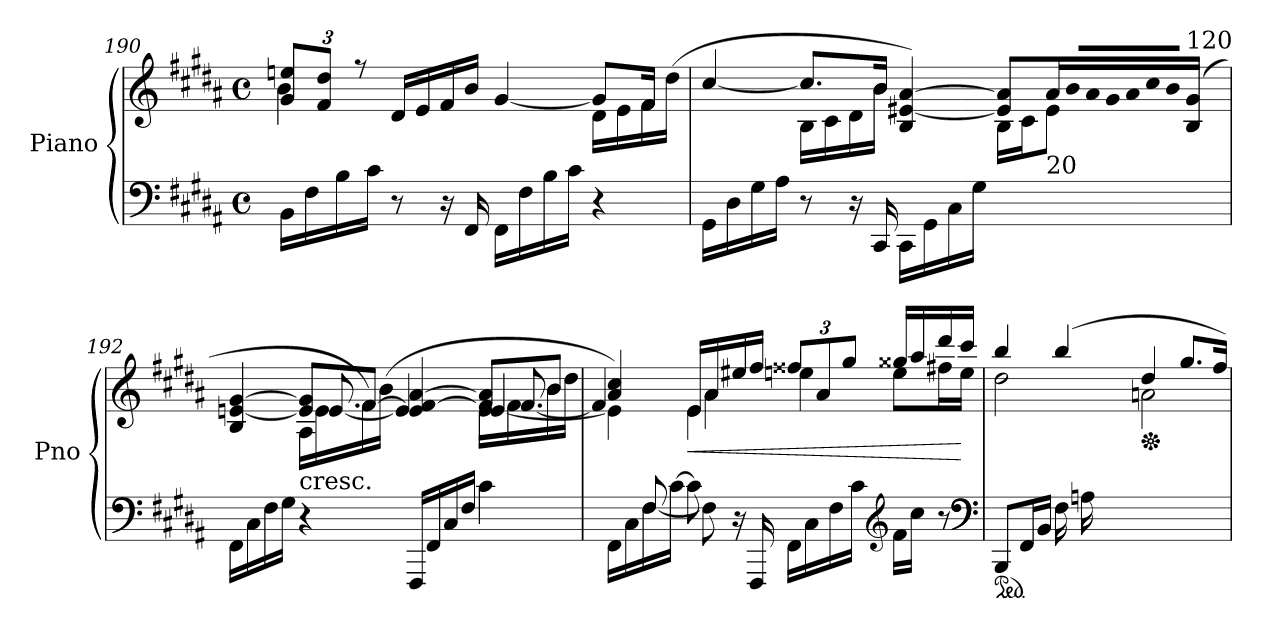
**kern	**kern	**dynam
*part1	*part1	*part1
*staff2	*staff1	*staff1/2
*I"Piano	*	*
*I'Pno	*	*
!!LO:LB:g=z
*clefF4	*clefG2	*
*k[f#c#g#d#a#]	*k[f#c#g#d#a#]	*
*B:	*B:	*
*M4/4	*M4/4	*
*met(c)	*met(c)	*
*	*Xbrackettup	*
=190	=190	=190
*	*^	*
(16BB\LL	12g#/ 12een/L	4b\	.
16F#\	.	.	.
.	12f#/ 12dd#/J	.	.
16B\	.	.	.
.	12r	.	.
16c#\JJ	.	.	.
8r	16d#/LL	2ryy	.
.	16e/	.	.
16r	16f#/	.	.
16FF#/	16b/JJ	.	.
16FF#\LL	[4g#/	.	.
16F#\	.	.	.
16B\	.	.	.
16c#\JJ	.	.	.
4r	8g#/L]	16d#\LL	.
.	.	16e\	.
.	16f#/Jk	16f#\	.
.	16ryy	(16dd#\JJ	.
=191	=191	=191	=191
*	*	*^	*
16GG#\LL	[4cc#/	4ryy	1920%1697ryy	.
16D#\	.	.	.	.
16G#\	.	.	.	.
16A#\JJ	.	.	.	.
8r	8.cc#/L]	16B\LL	.	.
.	.	16c#\	.	.
16r	.	16d#\	.	.
16CC#/	16b/Jk	16b\JJ	.	.
(16CC#\LL	4B/ [4e#X/ [4a#/)	4ryy	.	.
16GG#\	.	.	.	.
16C#\	.	.	.	.
16G#\JJ	.	.	.	.
4ryy	8e#/] 8a#/]L	16B\LL	.	.
.	.	16c#\J	.	.
!	!LO:TX:b:t=20	!	!	!
.	16a#/L	8e#\J	.	.
*	*	*	*Xtuplet	*
!	!	!	!LO:N:vis=8	!
.	.	.	1920%17b/L	.
!	!	!	!LO:N:vis=8	!
.	.	.	1920%17a#/	.
!	!	!	!LO:N:vis=8	!
.	.	.	1920%17g#/	.
!	!	!	!LO:N:vis=8	!
.	.	.	1920%17a#/	.
!	!	!	!LO:N:vis=8	!
.	.	.	1920%17cc#/	.
!	!	!	!LO:N:vis=8	!
.	.	.	1920%17b/J	.
.	.	.	1920%121ryy	.
!	!LO:TX:a:t=120	!	!	!
.	(16B/ 16g#/JJ	.	.	.
!!LO:LB:g=z
=192	=192	=192	=192	=192
*	*	*	*^	*
(16FF#\LL	4B/ [4en/ [4g#/	16ryy	4ryy	16ryy	.
*	*	*	*v	*v	*
16C#\	.	16ryy@	.	.
16F#\	.	16ryy@	.	.
16G#\JJ	.	16ryy@	.	.
!	!LO:TX:b:t=cresc.	!	!	!
4r	8e/] 8g#/]L	16ryy@	16A#\LL	.
.	.	[8.e/	16e\	.
.	[8f#/J	.	16f#\)	.
.	.	.	(16b\JJ	.
16FFF#/LL	4e/ 4f#/_ [4a#/	4e/]	4ryy	.
16FF#/	.	.	.	.
16C#/	.	.	.	.
16F#/JJ	.	.	.	.
4c#\	8f#/] 8a#/]L	[4e/	16e\LL	.
*	*	*	*^	*
.	.	.	16f#\	[8.f#/	.
.	8b/J	.	16b\	.	.
.	.	.	16dd#\JJ	.	.
*	*	*	*v	*v	*
=193	=193	=193	=193	=193
*^	*	*	*	*
(16FF#\LL	8ryy	4a#/ 4cc#/)	4e]	4f#/]	.
16C#\	.	.	.	.	.
16F#\	[8F#/	.	.	.	.
[16c#\JJ	.	.	.	.	.
!	!	!	!	!	!LO:HP:b
8c#\]	8F#\]	16e/LL	4e\	16ryy	<
.	.	16a#/	.	4a#\	.
16r	2ryy	16ee#X/	.	.	.
16FFF#/	.	16ff#/JJ	.	.	.
*	*	*tuplet	*	*	*
16FF#\LL	.	12ff##X/L	4een\	.	.
16C#\	.	.	.	4..ryy	.
.	.	12a#/	.	.	.
16F#\	.	.	.	.	.
.	.	12gg#/J	.	.	.
16c#\JJ	.	.	.	.	.
*clefG2	*	*	*	*	*
16f#\LL	.	16gg##X/LL)	8ee\L	.	.
16cc#\JJ	.	16aa#/	.	.	.
8r	8ryy	16ddd#/	16ff#X\L	.	.
.	.	16ccc#/JJ	16ee\JJ	.	[
*v	*v	*	*	*	*
*clefF4	*	*	*	*
!!LO:PB:g=z	!!	!!
=194	=194	=194	=194	=194
*ped	*	*	*	*
8BBB/L	4bb/)	2dd#\	4.ryy	.
16FF#/L	.	.	.	.
16BB/JJ	.	.	.	.
16F#\LL	(4bb/	.	.	.
16An\	.	.	.	.
8ryy	.	.	16d#\	.
.	.	.	16f#\JJ	.
*	*Xped	*	*	*
2ryy	4dd#/	2an\	2ryy	.
.	8.gg#/L	.	.	.
.	16ff#/Jk)	.	.	.
*	*v	*v	*v	*
=	=	=
*-	*-	*-
